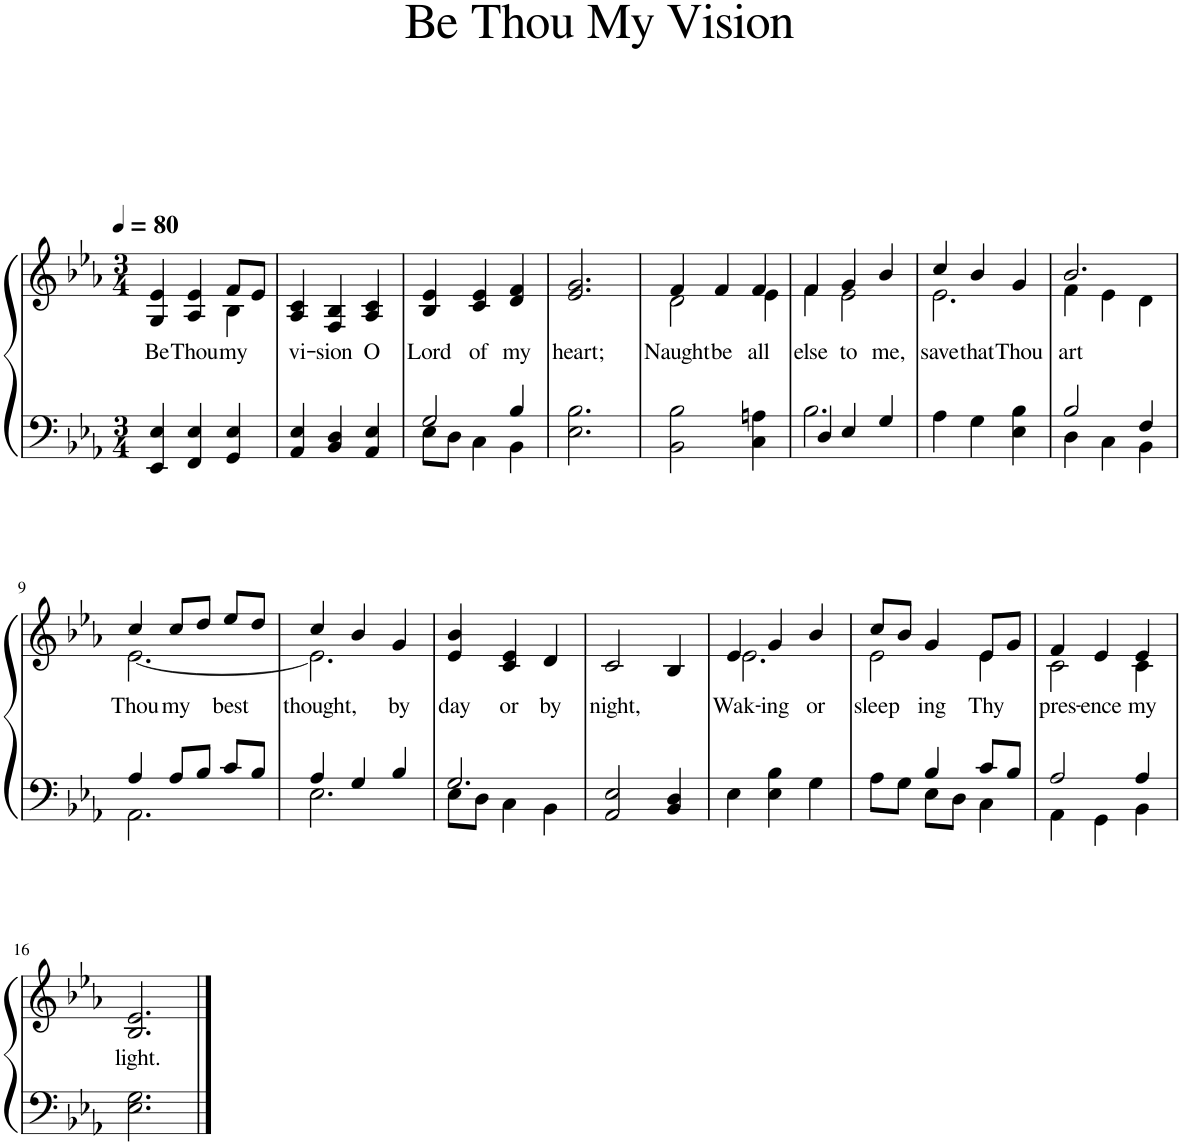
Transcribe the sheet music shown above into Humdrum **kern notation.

**kern	**kern	**text
*part1	*part1	*part1
*staff2	*staff1	*staff1
*I"Piano	*	*
*I'Pno.	*	*
*clefF4	*clefG2	*
*k[b-e-a-]	*k[b-e-a-]	*
*M3/4	*M3/4	*
*MM80	*MM80	*
=1	=1	=1
!	!	!LO:LY:b
*	*^	*
4EE-/ 4E-/	4G/ 4e-/	2ryy	Be
!	!	!	!LO:LY:b
4FF/ 4E-/	4A-/ 4e-/	.	Thou
!	!	!	!LO:LY:b
4GG/ 4E-/	4B-\	8f/L	my
.	.	8e-/J	.
=2	=2	=2	=2
!	!	!	!LO:LY:b
*	*v	*v	*
4AA-/ 4E-/	4A-/ 4c/	vi-
!	!	!LO:LY:b
4BB-/ 4D/	4F/ 4B-/	-sion
!	!	!LO:LY:b
4AA-/ 4E-/	4A-/ 4c/	O
=3	=3	=3
*^	*	*
!	!	!	!LO:LY:b
2G/	8E-\L	4B-/ 4e-/	Lord
.	8D\J	.	.
!	!	!	!LO:LY:b
.	4C\	4c/ 4e-/	of
!	!	!	!LO:LY:b
4B-/	4BB-\	4d/ 4f/	my
=4	=4	=4	=4
!	!	!	!LO:LY:b
*v	*v	*	*
2.E-\ 2.B-\	2.e-/ 2.g/	heart;
=5	=5	=5
!	!	!LO:LY:b
*	*^	*
2BB-\ 2B-\	4f/	2d\	Naught
!	!	!	!LO:LY:b
.	4f/	.	be
!	!	!	!LO:LY:b
4C\ 4An\	4f/	4e-\	all
=6	=6	=6	=6
*^	*	*	*
!	!	!	!	!LO:LY:b
4D/	2.B-\	4f/	4f\	else
!	!	!	!	!LO:LY:b
4E-/	.	4g/	2e-\	to
!	!	!	!	!LO:LY:b
4G/	.	4b-/	.	me,
*v	*v	*	*	*
=7	=7	=7	=7
!	!	!	!LO:LY:b
4A-\	4cc/	2.e-\	save
!	!	!	!LO:LY:b
4G\	4b-/	.	that
!	!	!	!LO:LY:b
4E-\ 4B-\	4g/	.	Thou
=8	=8	=8	=8
*^	*	*	*
!	!	!	!	!LO:LY:b
4D\	2B-/	2.b-/	4f\	art
4C\	.	.	4e-\	.
4BB-\	4F/	.	4d\	.
!!LO:LB:g=z	!!
=9	=9	=9	=9	=9
!	!	!	!	!LO:LY:b
4A-/	2.AA-\	4cc/	[2.e-\	Thou
!	!	!	!	!LO:LY:b
8A-/L	.	8cc/L	.	my
8B-/J	.	8dd/J	.	.
!	!	!	!	!LO:LY:b
8c/L	.	8ee-/L	.	best
8B-/J	.	8dd/J	.	.
=10	=10	=10	=10	=10
!	!	!	!	!LO:LY:b
4A-/	2.E-\	4cc/	2.e-\]	thought,
4G/	.	4b-/	.	.
!	!	!	!	!LO:LY:b
4B-/	.	4g/	.	by
*	*	*v	*v	*
=11	=11	=11	=11
!	!	!	!LO:LY:b
8E-\L	2.G/	4e-/ 4b-/	day
8D\J	.	.	.
!	!	!	!LO:LY:b
4C\	.	4c/ 4e-/	or
!	!	!	!LO:LY:b
4BB-\	.	4d/	by
*v	*v	*	*
=12	=12	=12
!	!	!LO:LY:b
2AA-/ 2E-/	2c/	night,
4BB-/ 4D/	4B-/	.
=13	=13	=13
!	!	!LO:LY:b
*	*^	*
4E-\	4e-/	2.e-\	Wak-
!	!	!	!LO:LY:b
4E-\ 4B-\	4g/	.	-ing
!	!	!	!LO:LY:b
4G\	4b-/	.	or
=14	=14	=14	=14
*^	*	*	*
!	!	!	!	!LO:LY:b
8A-\L	4ryy	8cc/L	2e-\	sleep
8G\J	.	8b-/J	.	.
!	!	!	!	!LO:LY:b
8E-\L	4B-/	4g/	.	ing
8D\J	.	.	.	.
!	!	!	!	!LO:LY:b
8c/L	4C\	4e-\	8e-/L	Thy
8B-/J	.	.	8g/J	.
=15	=15	=15	=15	=15
!	!	!	!	!LO:LY:b
4AA-\	2A-/	4f/	2c\	pres-
!	!	!	!	!LO:LY:b
4GG\	.	4e-/	.	-ence
!	!	!	!	!LO:LY:b
4BB-\	4A-/	4e-/	4c\	my
!!LO:LB:g=z
=16	=16	=16	=16	=16
!	!	!	!	!LO:LY:b
*v	*v	*	*	*
*	*v	*v	*
2.E-\ 2.G\	2.B-/ 2.e-/	light.
==	==	==
*-	*-	*-
